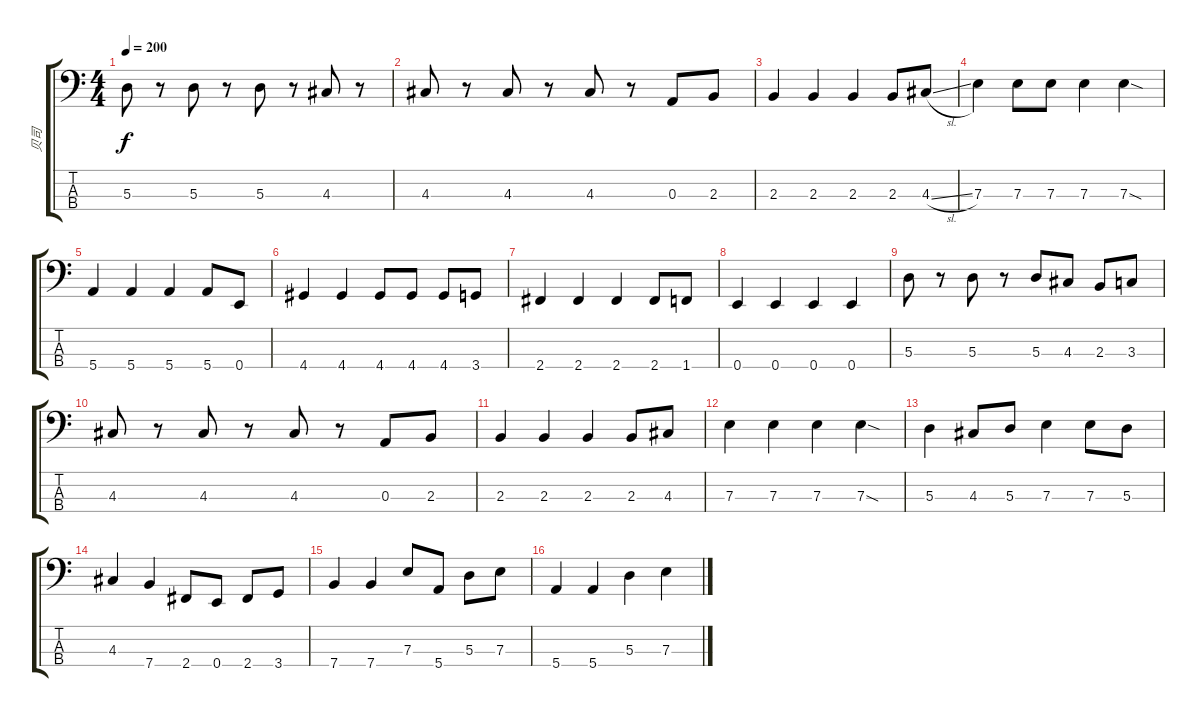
\track ("贝司" "贝司") {instrument electricbassfinger}
\staff {score tabs}
\tuning (G2 D2 A1 E1) {hide}
\ts (4 4)
\tempo 200
\clef f4
\ks c
5.3.8{dy f} r.8 5.3.8 r.8 5.3.8 r.8 4.3.8 r.8 |
4.3.8 r.8 4.3.8 r.8 4.3.8 r.8 0.3.8 2.3.8 |
2.3.4 2.3.4 2.3.4 2.3.8 4.3{sl}.8 |
7.3.4 7.3.8 7.3.8 7.3.4 7.3{sod}.4 |
5.4.4 5.4.4 5.4.4 5.4.8 0.4.8 |
4.4.4 4.4.4 4.4.8 4.4.8 4.4.8 3.4.8 |
2.4.4 2.4.4 2.4.4 2.4.8 1.4.8 |
0.4.4 0.4.4 0.4.4 0.4.4 |
5.3.8 r.8 5.3.8 r.8 5.3.8 4.3.8 2.3.8 3.3.8 |
4.3.8 r.8 4.3.8 r.8 4.3.8 r.8 0.3.8 2.3.8 |
2.3.4 2.3.4 2.3.4 2.3.8 4.3.8 |
7.3.4 7.3.4 7.3.4 7.3{sod}.4 |
5.3.4 4.3.8 5.3.8 7.3.4 7.3.8 5.3.8 |
4.3.4 7.4.4 2.4.8 0.4.8 2.4.8 3.4.8 |
7.4.4 7.4.4 7.3.8 5.4.8 5.3.8 7.3.8 |
5.4.4 5.4.4 5.3.4 7.3.4
